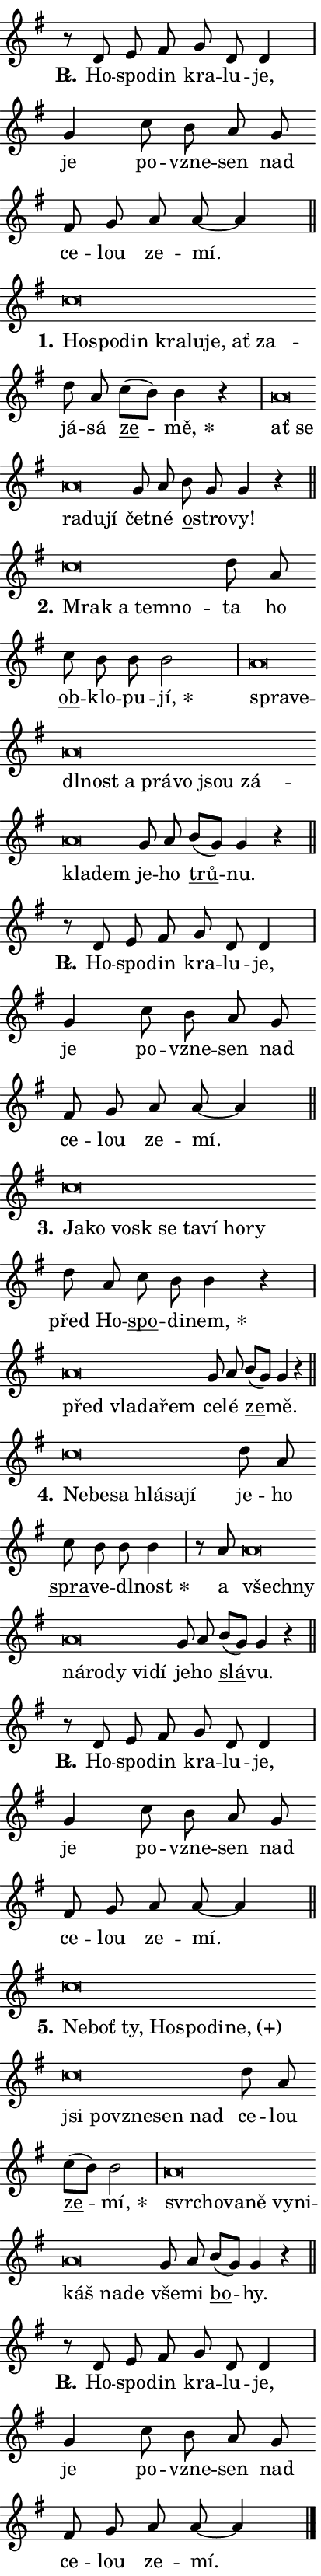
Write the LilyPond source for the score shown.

\version "2.24.0"
\header { tagline = "" }
\paper {
  indent = 0\cm
  top-margin = 0\cm
  right-margin = 0.13\cm % to fit lyric hyphens
  bottom-margin = 0\cm
  left-margin = 0\cm
  paper-width = 7\cm
  page-breaking = #ly:one-page-breaking
  system-system-spacing.basic-distance = #11
  score-system-spacing.basic-distance = #11
  ragged-last = ##f
}


%% Author: Thomas Morley
%% https://lists.gnu.org/archive/html/lilypond-user/2020-05/msg00002.html
#(define (line-position grob)
"Returns position of @var[grob} in current system:
   @code{'start}, if at first time-step
   @code{'end}, if at last time-step
   @code{'middle} otherwise
"
  (let* ((col (ly:item-get-column grob))
         (ln (ly:grob-object col 'left-neighbor))
         (rn (ly:grob-object col 'right-neighbor))
         (col-to-check-left (if (ly:grob? ln) ln col))
         (col-to-check-right (if (ly:grob? rn) rn col))
         (break-dir-left
           (and
             (ly:grob-property col-to-check-left 'non-musical #f)
             (ly:item-break-dir col-to-check-left)))
         (break-dir-right
           (and
             (ly:grob-property col-to-check-right 'non-musical #f)
             (ly:item-break-dir col-to-check-right))))
        (cond ((eqv? 1 break-dir-left) 'start)
              ((eqv? -1 break-dir-right) 'end)
              (else 'middle))))

#(define (tranparent-at-line-position vctor)
  (lambda (grob)
  "Relying on @code{line-position} select the relevant enry from @var{vctor}.
Used to determine transparency,"
    (case (line-position grob)
      ((end) (not (vector-ref vctor 0)))
      ((middle) (not (vector-ref vctor 1)))
      ((start) (not (vector-ref vctor 2))))))

noteHeadBreakVisibility =
#(define-music-function (break-visibility)(vector?)
"Makes @code{NoteHead}s transparent relying on @var{break-visibility}"
#{
  \override NoteHead.transparent =
    #(tranparent-at-line-position break-visibility)
#})

#(define delete-ledgers-for-transparent-note-heads
  (lambda (grob)
    "Reads whether a @code{NoteHead} is transparent.
If so this @code{NoteHead} is removed from @code{'note-heads} from
@var{grob}, which is supposed to be @code{LedgerLineSpanner}.
As a result ledgers are not printed for this @code{NoteHead}"
    (let* ((nhds-array (ly:grob-object grob 'note-heads))
           (nhds-list
             (if (ly:grob-array? nhds-array)
                 (ly:grob-array->list nhds-array)
                 '()))
           ;; Relies on the transparent-property being done before
           ;; Staff.LedgerLineSpanner.after-line-breaking is executed.
           ;; This is fragile ...
           (to-keep
             (remove
               (lambda (nhd)
                 (ly:grob-property nhd 'transparent #f))
               nhds-list)))
      ;; TODO find a better method to iterate over grob-arrays, similiar
      ;; to filter/remove etc for lists
      ;; For now rebuilt from scratch
      (set! (ly:grob-object grob 'note-heads)  '())
      (for-each
        (lambda (nhd)
          (ly:pointer-group-interface::add-grob grob 'note-heads nhd))
        to-keep))))

squashNotes = {
  \override NoteHead.X-extent = #'(-0.2 . 0.2)
  \override NoteHead.Y-extent = #'(-0.75 . 0)
  \override NoteHead.stencil =
    #(lambda (grob)
       (let ((pos (ly:grob-property grob 'staff-position)))
         (begin
           (if (< pos -7) (display "ERROR: Lower brevis then expected\n") (display ""))
           (if (<= pos -6) ly:text-interface::print ly:note-head::print))))
}
unSquashNotes = {
  \revert NoteHead.X-extent
  \revert NoteHead.Y-extent
  \revert NoteHead.stencil
}

hideNotes = \noteHeadBreakVisibility #begin-of-line-visible
unHideNotes = \noteHeadBreakVisibility #all-visible

% work-around for resetting accidentals
% https://lilypond.org/doc/v2.23/Documentation/notation/displaying-rhythms#unmetered-music
cadenzaMeasure = {
  \cadenzaOff
  \partial 1024 s1024
  \cadenzaOn
}

#(define-markup-command (accent layout props text) (markup?)
  "Underline accented syllable"
  (interpret-markup layout props
    #{\markup \override #'(offset . 4.3) \underline { #text }#}))

responsum = \markup \concat {
  "R" \hspace #-1.05 \path #0.1 #'((moveto 0 0.07) (lineto 0.9 0.8)) \hspace #0.05 "."
}

spaceSize = #0.6828661417322834 % exact space size for TeX Gyre Schola

\layout {
  \context {
    \Staff
    \remove "Time_signature_engraver"
    \override LedgerLineSpanner.after-line-breaking = #delete-ledgers-for-transparent-note-heads
  }
  \context {
    \Lyrics {
      \override LyricSpace.minimum-distance = \spaceSize
      \override LyricText.font-name = #"TeX Gyre Schola"
      \override LyricText.font-size = 1
      \override StanzaNumber.font-name = #"TeX Gyre Schola Bold"
      \override StanzaNumber.font-size = 1
    }
  }
  \context {
    \Score 
    \override NoteHead.text =
      #(lambda (grob) 
        (let ((pos (ly:grob-property grob 'staff-position)))
          #{\markup {
            \combine
              \halign #-0.55 \raise #(if (= pos -6) 0 0.5) \override #'(thickness . 2) \draw-line #'(3.2 . 0)
              \musicglyph "noteheads.sM1"
          }#}))
  }
}

% magnetic-lyrics.ily
%
%   written by
%     Jean Abou Samra <jean@abou-samra.fr>
%     Werner Lemberg <wl@gnu.org>
%
%   adapted by
%     Jiri Hon <jiri.hon@gmail.com>
%
% Version 2022-Apr-15

% https://www.mail-archive.com/lilypond-user@gnu.org/msg149350.html

#(define (Left_hyphen_pointer_engraver context)
   "Collect syllable-hyphen-syllable occurrences in lyrics and store
them in properties.  This engraver only looks to the left.  For
example, if the lyrics input is @code{foo -- bar}, it does the
following.

@itemize @bullet
@item
Set the @code{text} property of the @code{LyricHyphen} grob between
@q{foo} and @q{bar} to @code{foo}.

@item
Set the @code{left-hyphen} property of the @code{LyricText} grob with
text @q{foo} to the @code{LyricHyphen} grob between @q{foo} and
@q{bar}.
@end itemize

Use this auxiliary engraver in combination with the
@code{lyric-@/text::@/apply-@/magnetic-@/offset!} hook."
   (let ((hyphen #f)
         (text #f))
     (make-engraver
      (acknowledgers
       ((lyric-syllable-interface engraver grob source-engraver)
        (set! text grob)))
      (end-acknowledgers
       ((lyric-hyphen-interface engraver grob source-engraver)
        ;(when (not (grob::has-interface grob 'lyric-space-interface))
          (set! hyphen grob)));)
      ((stop-translation-timestep engraver)
       (when (and text hyphen)
         (ly:grob-set-object! text 'left-hyphen hyphen))
       (set! text #f)
       (set! hyphen #f)))))

#(define (lyric-text::apply-magnetic-offset! grob)
   "If the space between two syllables is less than the value in
property @code{LyricText@/.details@/.squash-threshold}, move the right
syllable to the left so that it gets concatenated with the left
syllable.

Use this function as a hook for
@code{LyricText@/.after-@/line-@/breaking} if the
@code{Left_@/hyphen_@/pointer_@/engraver} is active."
   (let ((hyphen (ly:grob-object grob 'left-hyphen #f)))
     (when hyphen
       (let ((left-text (ly:spanner-bound hyphen LEFT)))
         (when (grob::has-interface left-text 'lyric-syllable-interface)
           (let* ((common (ly:grob-common-refpoint grob left-text X))
                  (this-x-ext (ly:grob-extent grob common X))
                  (left-x-ext
                   (begin
                     ;; Trigger magnetism for left-text.
                     (ly:grob-property left-text 'after-line-breaking)
                     (ly:grob-extent left-text common X)))
                  ;; `delta` is the gap width between two syllables.
                  (delta (- (interval-start this-x-ext)
                            (interval-end left-x-ext)))
                  (details (ly:grob-property grob 'details))
                  (threshold (assoc-get 'squash-threshold details 0.2)))
             (when (< delta threshold)
               (let* (;; We have to manipulate the input text so that
                      ;; ligatures crossing syllable boundaries are not
                      ;; disabled.  For languages based on the Latin
                      ;; script this is essentially a beautification.
                      ;; However, for non-Western scripts it can be a
                      ;; necessity.
                      (lt (ly:grob-property left-text 'text))
                      (rt (ly:grob-property grob 'text))
                      (is-space (grob::has-interface hyphen 'lyric-space-interface))
                      (space (if is-space " " ""))
                      (extra-delta (if is-space spaceSize 0))
                      ;; Append new syllable.
                      (ltrt-space (if (and (string? lt) (string? rt))
                                (string-append lt space rt)
                                (make-concat-markup (list lt space rt))))
                      ;; Right-align `ltrt` to the right side.
                      (ltrt-space-markup (grob-interpret-markup
                               grob
                               (make-translate-markup
                                (cons (interval-length this-x-ext) 0)
                                (make-right-align-markup ltrt-space)))))
                 (begin
                   ;; Don't print `left-text`.
                   (ly:grob-set-property! left-text 'stencil #f)
                   ;; Set text and stencil (which holds all collected
                   ;; syllables so far) and shift it to the left.
                   (ly:grob-set-property! grob 'text ltrt-space)
                   (ly:grob-set-property! grob 'stencil ltrt-space-markup)
                   (ly:grob-translate-axis! grob (- (- delta extra-delta)) X))))))))))


#(define (lyric-hyphen::displace-bounds-first grob)
   ;; Make very sure this callback isn't triggered too early.
   (let ((left (ly:spanner-bound grob LEFT))
         (right (ly:spanner-bound grob RIGHT)))
     (ly:grob-property left 'after-line-breaking)
     (ly:grob-property right 'after-line-breaking)
     (ly:lyric-hyphen::print grob)))

squashThreshold = #0.4

\layout {
  \context {
    \Lyrics
    \consists #Left_hyphen_pointer_engraver
    \override LyricText.after-line-breaking =
      #lyric-text::apply-magnetic-offset!
    \override LyricHyphen.stencil = #lyric-hyphen::displace-bounds-first
    \override LyricText.details.squash-threshold = \squashThreshold
    \override LyricHyphen.minimum-distance = 0
    \override LyricHyphen.minimum-length = \squashThreshold
  }
}

squashText = \override LyricText.details.squash-threshold = 9999
unSquashText = \override LyricText.details.squash-threshold = \squashThreshold

leftText = \override LyricText.self-alignment-X = #LEFT
unLeftText = \revert LyricText.self-alignment-X

starOffset = #(lambda (grob) 
                (let ((x_offset (ly:self-alignment-interface::aligned-on-x-parent grob)))
                  (if (= x_offset 0) 0 (+ x_offset 1.2))))

star = #(define-music-function (syllable)(string?)
"Append star separator at the end of a syllable"
#{
  \once \override LyricText.X-offset = #starOffset
  \lyricmode { \markup {
    #syllable
    \override #'((font-name . "TeX Gyre Schola Bold")) \hspace #0.2 \lower #0.65 \larger "*"
  } }
#})

starAccent = #(define-music-function (syllable)(string?)
"Append star separator at the end of a syllable and make accent"
#{
  \once \override LyricText.X-offset = #starOffset
  \lyricmode { \markup {
    \accent #syllable
    \override #'((font-name . "TeX Gyre Schola Bold")) \hspace #0.2 \lower #0.65 \larger "*"
  } }
#})

breath = #(define-music-function (syllable)(string?)
"Append breathing indicator at the end of a syllable"
#{
  \lyricmode { \markup { #syllable "+" } }
#})

optionalBreath = #(define-music-function (syllable)(string?)
"Append optional breathing indicator at the end of a syllable"
#{
  \lyricmode { \markup { #syllable "(+)" } }
#})


\score {
    <<
        \new Voice = "melody" { \cadenzaOn \key g \major \relative { r8 d'8 e fis g d d4 \cadenzaMeasure \bar "|" g c8 b a g \bar "" fis g a a~ a4 \cadenzaMeasure \bar "||" \break } }
        \new Lyrics \lyricsto "melody" { \lyricmode { \set stanza = \responsum
Ho -- spo -- din kra -- lu -- je, je po -- vzne -- sen nad ce -- lou ze -- mí. } }
    >>
    \layout {}
}

\score {
    <<
        \new Voice = "melody" { \cadenzaOn \key g \major \relative { \squashNotes c''\breve*1/16 \hideNotes \breve*1/16 \bar "" \breve*1/16 \bar "" \breve*1/16 \bar "" \breve*1/16 \bar "" \breve*1/16 \bar "" \breve*1/16 \breve*1/16 \bar "" \unHideNotes \unSquashNotes d8 a \bar "" c[( b)] b4 r \cadenzaMeasure \bar "|" \squashNotes a\breve*1/16 \hideNotes \breve*1/16 \bar "" \breve*1/16 \bar "" \breve*1/16 \breve*1/16 \bar "" \unHideNotes \unSquashNotes g8 a \bar "" b g g4 r \cadenzaMeasure \bar "||" \break } }
        \new Lyrics \lyricsto "melody" { \lyricmode { \set stanza = "1."
\leftText Ho -- \squashText spo -- din kra -- lu -- je, ať za -- \unLeftText \unSquashText já -- sá \markup \accent ze -- \star mě, \leftText ať \squashText se ra -- du -- jí \unLeftText \unSquashText čet -- né \markup \accent o -- stro -- vy! } }
    >>
    \layout {}
}

\score {
    <<
        \new Voice = "melody" { \cadenzaOn \key g \major \relative { \squashNotes c''\breve*1/16 \hideNotes \breve*1/16 \bar "" \breve*1/16 \breve*1/16 \bar "" \unHideNotes \unSquashNotes d8 a \bar "" c b b b2 \cadenzaMeasure \bar "|" \squashNotes a\breve*1/16 \hideNotes \breve*1/16 \bar "" \breve*1/16 \bar "" \breve*1/16 \bar "" \breve*1/16 \bar "" \breve*1/16 \bar "" \breve*1/16 \bar "" \breve*1/16 \bar "" \breve*1/16 \bar "" \breve*1/16 \breve*1/16 \bar "" \unHideNotes \unSquashNotes g8 a \bar "" b[( g)] g4 r \cadenzaMeasure \bar "||" \break } }
        \new Lyrics \lyricsto "melody" { \lyricmode { \set stanza = "2."
\leftText Mrak \squashText a tem -- no -- \unLeftText \unSquashText ta ho \markup \accent ob -- klo -- pu -- \star jí, \leftText spra -- \squashText ve -- dl -- nost a prá -- vo jsou zá -- kla -- dem \unLeftText \unSquashText je -- ho \markup \accent trů -- nu. } }
    >>
    \layout {}
}

\score {
    <<
        \new Voice = "melody" { \cadenzaOn \key g \major \relative { r8 d'8 e fis g d d4 \cadenzaMeasure \bar "|" g c8 b a g \bar "" fis g a a~ a4 \cadenzaMeasure \bar "||" \break } }
        \new Lyrics \lyricsto "melody" { \lyricmode { \set stanza = \responsum
Ho -- spo -- din kra -- lu -- je, je po -- vzne -- sen nad ce -- lou ze -- mí. } }
    >>
    \layout {}
}

\score {
    <<
        \new Voice = "melody" { \cadenzaOn \key g \major \relative { \squashNotes c''\breve*1/16 \hideNotes \breve*1/16 \bar "" \breve*1/16 \bar "" \breve*1/16 \bar "" \breve*1/16 \bar "" \breve*1/16 \bar "" \breve*1/16 \breve*1/16 \bar "" \unHideNotes \unSquashNotes d8 a \bar "" c b b4 r \cadenzaMeasure \bar "|" \squashNotes a\breve*1/16 \hideNotes \breve*1/16 \bar "" \breve*1/16 \breve*1/16 \bar "" \unHideNotes \unSquashNotes g8 a \bar "" b[( g)] g4 r \cadenzaMeasure \bar "||" \break } }
        \new Lyrics \lyricsto "melody" { \lyricmode { \set stanza = "3."
\leftText Ja -- \squashText ko vosk se ta -- ví ho -- ry \unLeftText \unSquashText před Ho -- \markup \accent spo -- di -- \star nem, \leftText před \squashText vla -- da -- řem \unLeftText \unSquashText ce -- lé \markup \accent ze -- mě. } }
    >>
    \layout {}
}

\score {
    <<
        \new Voice = "melody" { \cadenzaOn \key g \major \relative { \squashNotes c''\breve*1/16 \hideNotes \breve*1/16 \bar "" \breve*1/16 \bar "" \breve*1/16 \bar "" \breve*1/16 \breve*1/16 \bar "" \unHideNotes \unSquashNotes d8 a \bar "" c b b b4 \cadenzaMeasure \bar "|" r8 a8 \squashNotes a\breve*1/16 \hideNotes \breve*1/16 \bar "" \breve*1/16 \bar "" \breve*1/16 \bar "" \breve*1/16 \bar "" \breve*1/16 \breve*1/16 \bar "" \unHideNotes \unSquashNotes g8 a \bar "" b[( g)] g4 r \cadenzaMeasure \bar "||" \break } }
        \new Lyrics \lyricsto "melody" { \lyricmode { \set stanza = "4."
\leftText Ne -- \squashText be -- sa hlá -- sa -- jí \unLeftText \unSquashText je -- ho \markup \accent spra -- ve -- dl -- \star nost a \leftText všech -- \squashText ny ná -- ro -- dy vi -- dí \unLeftText \unSquashText je -- ho \markup \accent slá -- vu. } }
    >>
    \layout {}
}

\score {
    <<
        \new Voice = "melody" { \cadenzaOn \key g \major \relative { r8 d'8 e fis g d d4 \cadenzaMeasure \bar "|" g c8 b a g \bar "" fis g a a~ a4 \cadenzaMeasure \bar "||" \break } }
        \new Lyrics \lyricsto "melody" { \lyricmode { \set stanza = \responsum
Ho -- spo -- din kra -- lu -- je, je po -- vzne -- sen nad ce -- lou ze -- mí. } }
    >>
    \layout {}
}

\score {
    <<
        \new Voice = "melody" { \cadenzaOn \key g \major \relative { \squashNotes c''\breve*1/16 \hideNotes \breve*1/16 \bar "" \breve*1/16 \bar "" \breve*1/16 \bar "" \breve*1/16 \bar "" \breve*1/16 \bar "" \breve*1/16 \bar "" \breve*1/16 \bar "" \breve*1/16 \bar "" \breve*1/16 \bar "" \breve*1/16 \breve*1/16 \bar "" \unHideNotes \unSquashNotes d8 a \bar "" c[( b)] b2 \cadenzaMeasure \bar "|" \squashNotes a\breve*1/16 \hideNotes \breve*1/16 \bar "" \breve*1/16 \bar "" \breve*1/16 \bar "" \breve*1/16 \bar "" \breve*1/16 \bar "" \breve*1/16 \bar "" \breve*1/16 \breve*1/16 \bar "" \unHideNotes \unSquashNotes g8 a \bar "" b[( g)] g4 r \cadenzaMeasure \bar "||" \break } }
        \new Lyrics \lyricsto "melody" { \lyricmode { \set stanza = "5."
\leftText Ne -- \squashText boť ty, Ho -- spo -- di -- \optionalBreath ne, jsi po -- vzne -- sen nad \unLeftText \unSquashText ce -- lou \markup \accent ze -- \star mí, \leftText svr -- \squashText cho -- va -- ně vy -- ni -- káš na -- de \unLeftText \unSquashText vše -- mi \markup \accent bo -- hy. } }
    >>
    \layout {}
}

\score {
    <<
        \new Voice = "melody" { \cadenzaOn \key g \major \relative { r8 d'8 e fis g d d4 \cadenzaMeasure \bar "|" g c8 b a g \bar "" fis g a a~ a4 \cadenzaMeasure \bar "||" \break } \bar "|." }
        \new Lyrics \lyricsto "melody" { \lyricmode { \set stanza = \responsum
Ho -- spo -- din kra -- lu -- je, je po -- vzne -- sen nad ce -- lou ze -- mí. } }
    >>
    \layout {}
}
